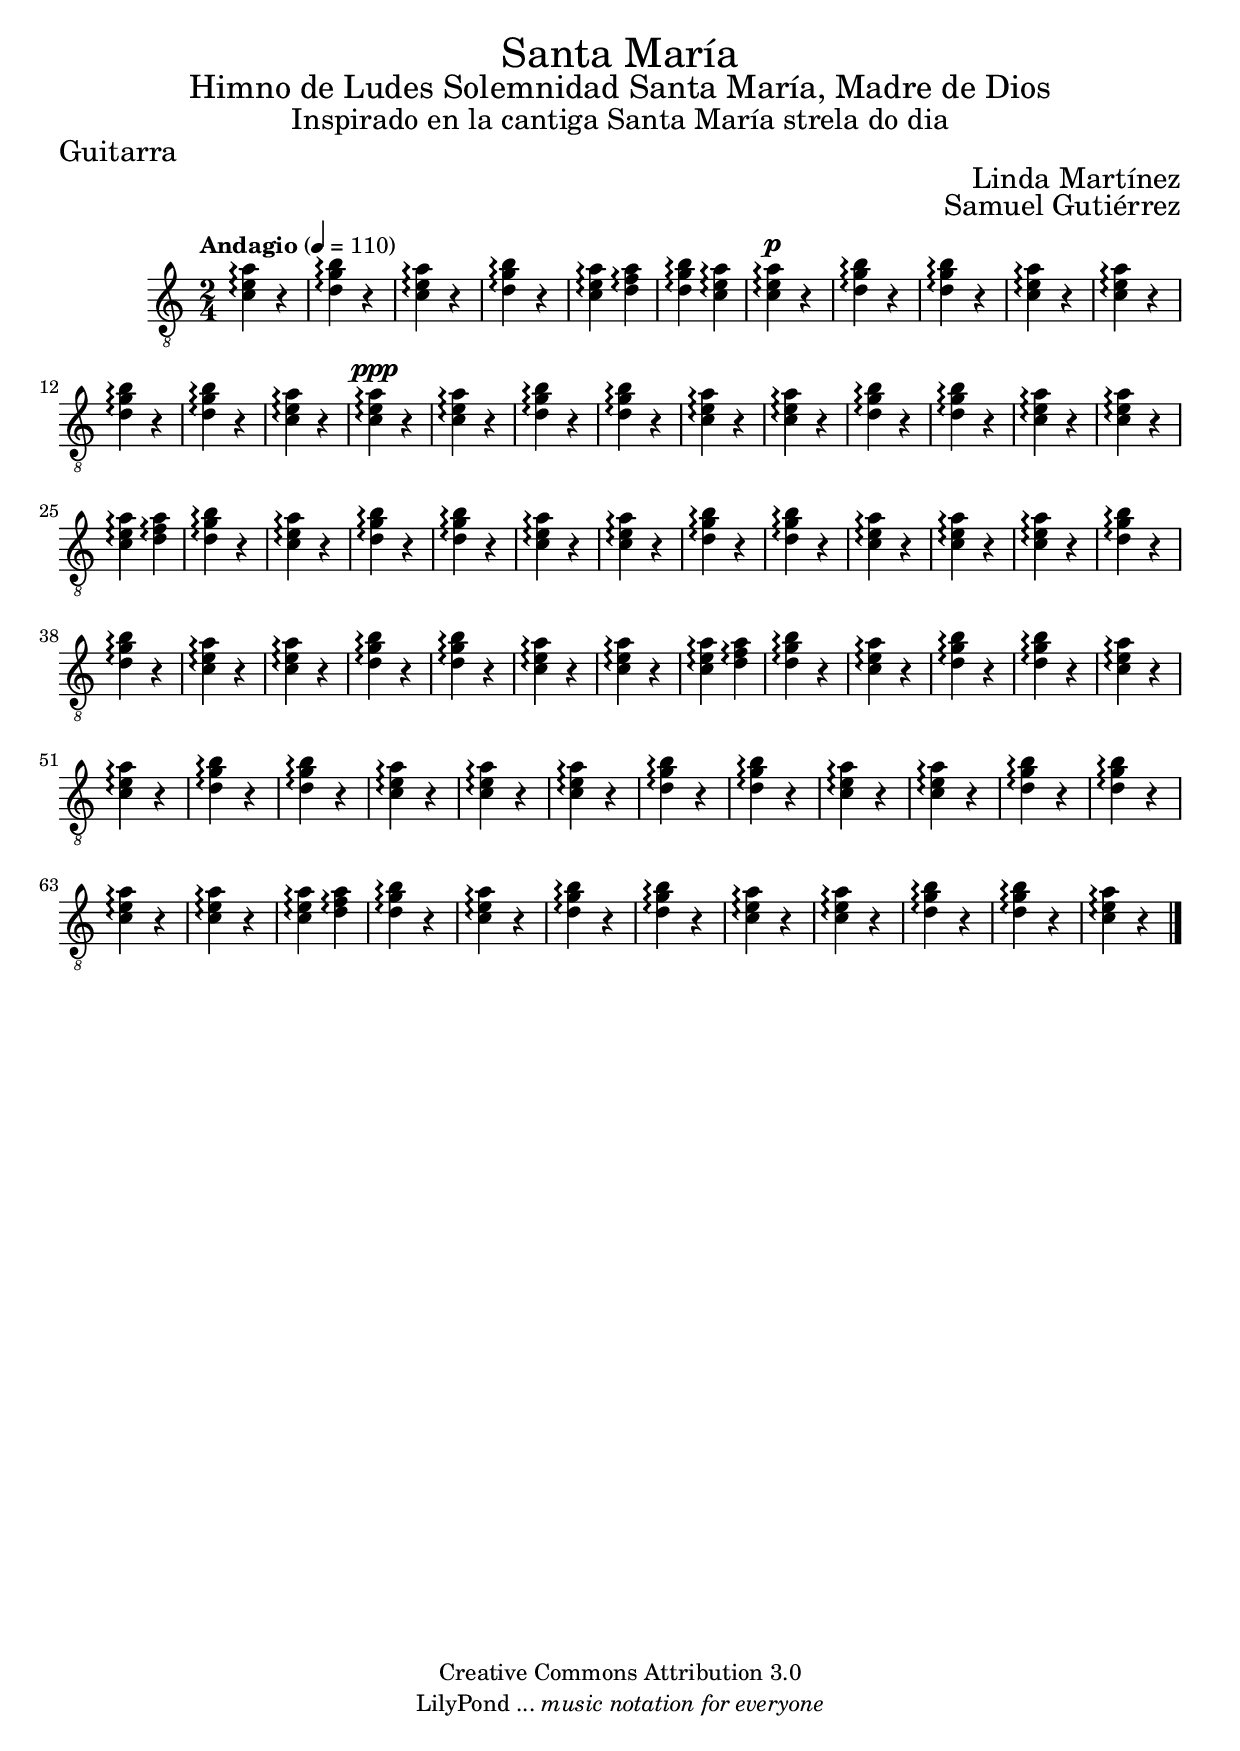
% Titulo de la pieza - Guitarra
% by serachsam

\language "espanol"
\version "2.23.2"

% --- Global parameters
%particle = 0
%jump = \break
%time = 4

% --- Includes
\include "global.ily"
guitarra = \relative do' {
  \compressEmptyMeasures
  \dynamicUp
  \clef "G_8"
  <do mi la>4 \arpeggio r
  <re sol si>4 \arpeggio r
  <do mi la>4 \arpeggio r
  <re sol si>4 \arpeggio r
  <do mi la>4 \arpeggio <re fa la>4 \arpeggio
  <re sol si>4 \arpeggio <do mi la>4 \arpeggio
  <do mi la>4\p \arpeggio r
  <re sol si>4 \arpeggio r
  <re sol si>4 \arpeggio r
  <do mi la>4 \arpeggio r
  <do mi la>4 \arpeggio r
  <re sol si>4 \arpeggio r
  <re sol si>4 \arpeggio r
  <do mi la>4 \arpeggio r
  <do mi la>4\ppp \arpeggio r
  <do mi la>4 \arpeggio r
  <re sol si>4 \arpeggio r
  <re sol si>4 \arpeggio r
  <do mi la>4 \arpeggio r
  <do mi la>4 \arpeggio r
  <re sol si>4 \arpeggio r
  <re sol si>4 \arpeggio r
  <do mi la>4 \arpeggio r
  <do mi la>4 \arpeggio r
  <do mi la>4 \arpeggio <re fa la>4 \arpeggio
  <re sol si>4 \arpeggio r
  <do mi la>4 \arpeggio r
  <re sol si>4 \arpeggio r
  <re sol si>4 \arpeggio r
  <do mi la>4 \arpeggio r
  <do mi la>4 \arpeggio r
  <re sol si>4 \arpeggio r
  <re sol si>4 \arpeggio r
  <do mi la>4 \arpeggio r
  <do mi la>4 \arpeggio r
  <do mi la>4 \arpeggio r
  <re sol si>4 \arpeggio r
  <re sol si>4 \arpeggio r
  <do mi la>4 \arpeggio r
  <do mi la>4 \arpeggio r
  <re sol si>4 \arpeggio r
  <re sol si>4 \arpeggio r
  <do mi la>4 \arpeggio r
  <do mi la>4 \arpeggio r
  <do mi la>4 \arpeggio <re fa la>4 \arpeggio
  <re sol si>4 \arpeggio r
  <do mi la>4 \arpeggio r
  <re sol si>4 \arpeggio r
  <re sol si>4 \arpeggio r
  <do mi la>4 \arpeggio r
  <do mi la>4 \arpeggio r
  <re sol si>4 \arpeggio r
  <re sol si>4 \arpeggio r
  <do mi la>4 \arpeggio r
  <do mi la>4 \arpeggio r
  <do mi la>4 \arpeggio r
  <re sol si>4 \arpeggio r
  <re sol si>4 \arpeggio r
  <do mi la>4 \arpeggio r
  <do mi la>4 \arpeggio r
  <re sol si>4 \arpeggio r
  <re sol si>4 \arpeggio r
  <do mi la>4 \arpeggio r
  <do mi la>4 \arpeggio r
  <do mi la>4 \arpeggio <re fa la>4 \arpeggio
  <re sol si>4 \arpeggio r
  <do mi la>4 \arpeggio r
  <re sol si>4 \arpeggio r
  <re sol si>4 \arpeggio r
  <do mi la>4 \arpeggio r
  <do mi la>4 \arpeggio r
  <re sol si>4 \arpeggio r
  <re sol si>4 \arpeggio r
  <do mi la>4 \arpeggio r
}

% \include "metronome.ily"

% --- Global size
%#(set-global-staff-size \size)

% --- Header
\markup { \fill-line { \center-column { \fontsize #5 \title \fontsize #3 \subtitle \fontsize #2 \nota } } }
\markup { \fill-line { \fontsize #2 "Guitarra" \right-column { \fontsize #2 \autor } } }
\markup { \fill-line { "" \right-column { \fontsize #2 \arranger } } }
\markup { \fill-line { "" \right-column { \fontsize #2 \other } } }
\header {
  %dedication = "Dedication (dedicatoria)"
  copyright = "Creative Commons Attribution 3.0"
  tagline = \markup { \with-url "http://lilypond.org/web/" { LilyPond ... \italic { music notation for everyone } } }
  breakbefore = ##t
}

% --- Music

% --- Harmony

% --- Sheet
\score {
  <<
    \new Staff {
      \set Staff.midiInstrument = #"acoustic guitar (nylon)"
      %\set Staff.midiMaximumVolume = #1.5
      << \global \guitarra >>
    }
  >>
  \midi {}
  \layout {}
}

% --- Paper
\paper{
  #(set-default-paper-size "letter")
  page-breaking = #ly:page-turn-breaking
}
